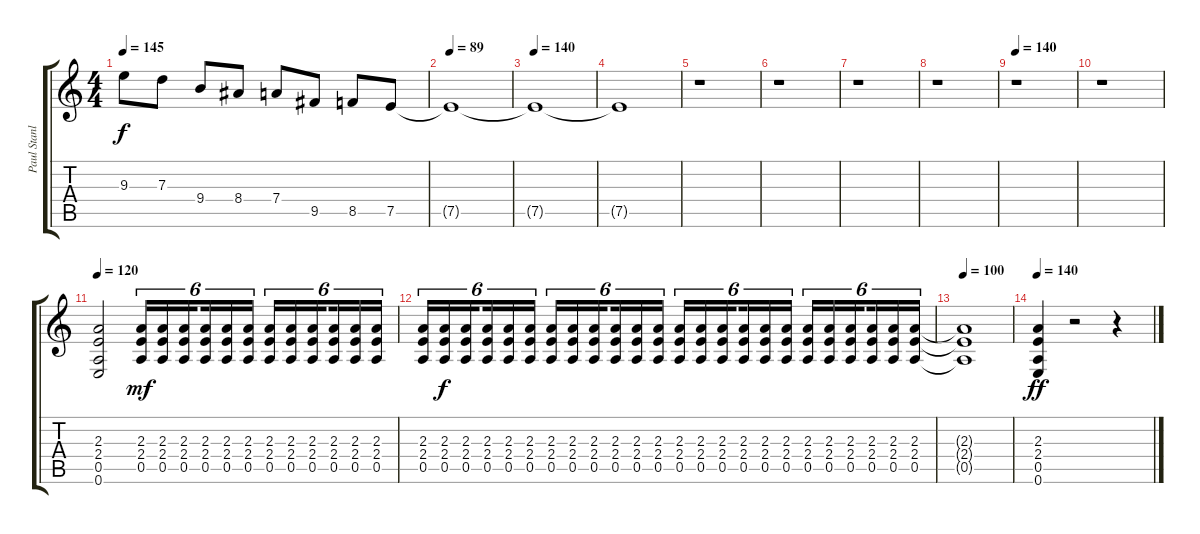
\track ("Paul Stanley [Rhythm Guitar]" "Paul Stanl") {instrument distortionguitar}
\staff {score tabs}
\tuning (E4 B3 G3 D3 A2 E2) {hide}
\ts (4 4)
\tempo 145
\clef g2
\ks c
9.3.8{dy f} 7.3.8 9.4.8 8.4.8 7.4.8 9.5.8 8.5.8 7.5.8 |
\tempo 89
7.5{t}.1 |
\tempo 140
7.5{t}.1 |
7.5{t}.1 |
r.1 |
r.1 |
r.1 |
r.1 |
\tempo 140
r.1 |
r.1 |
\tempo 120
(2.3 2.4 0.5 0.6).2 (2.3 2.4 0.5).16{tu (6 4) dy mf} (2.3 2.4 0.5).16{tu (6 4)} (2.3 2.4 0.5).16{tu (6 4) beam splitsecondary} (2.3 2.4 0.5).16{tu (6 4)} (2.3 2.4 0.5).16{tu (6 4)} (2.3 2.4 0.5).16{tu (6 4)} (2.3 2.4 0.5).16{tu (6 4)} (2.3 2.4 0.5).16{tu (6 4)} (2.3 2.4 0.5).16{tu (6 4) beam splitsecondary} (2.3 2.4 0.5).16{tu (6 4)} (2.3 2.4 0.5).16{tu (6 4)} (2.3 2.4 0.5).16{tu (6 4)} |
(2.3 2.4 0.5).16{tu (6 4)} (2.3 2.4 0.5).16{tu (6 4) dy f} (2.3 2.4 0.5).16{tu (6 4) beam splitsecondary} (2.3 2.4 0.5).16{tu (6 4)} (2.3 2.4 0.5).16{tu (6 4)} (2.3 2.4 0.5).16{tu (6 4)} (2.3 2.4 0.5).16{tu (6 4)} (2.3 2.4 0.5).16{tu (6 4)} (2.3 2.4 0.5).16{tu (6 4) beam splitsecondary} (2.3 2.4 0.5).16{tu (6 4)} (2.3 2.4 0.5).16{tu (6 4)} (2.3 2.4 0.5).16{tu (6 4)} (2.3 2.4 0.5).16{tu (6 4)} (2.3 2.4 0.5).16{tu (6 4)} (2.3 2.4 0.5).16{tu (6 4) beam splitsecondary} (2.3 2.4 0.5).16{tu (6 4)} (2.3 2.4 0.5).16{tu (6 4)} (2.3 2.4 0.5).16{tu (6 4)} (2.3 2.4 0.5).16{tu (6 4)} (2.3 2.4 0.5).16{tu (6 4)} (2.3 2.4 0.5).16{tu (6 4) beam splitsecondary} (2.3 2.4 0.5).16{tu (6 4)} (2.3 2.4 0.5).16{tu (6 4)} (2.3 2.4 0.5).16{tu (6 4)} |
\tempo 100
(2.3{t} 2.4{t} 0.5{t}).1 |
\tempo 140
(2.3 2.4 0.5 0.6).4{dy ff} r.2 r.4
